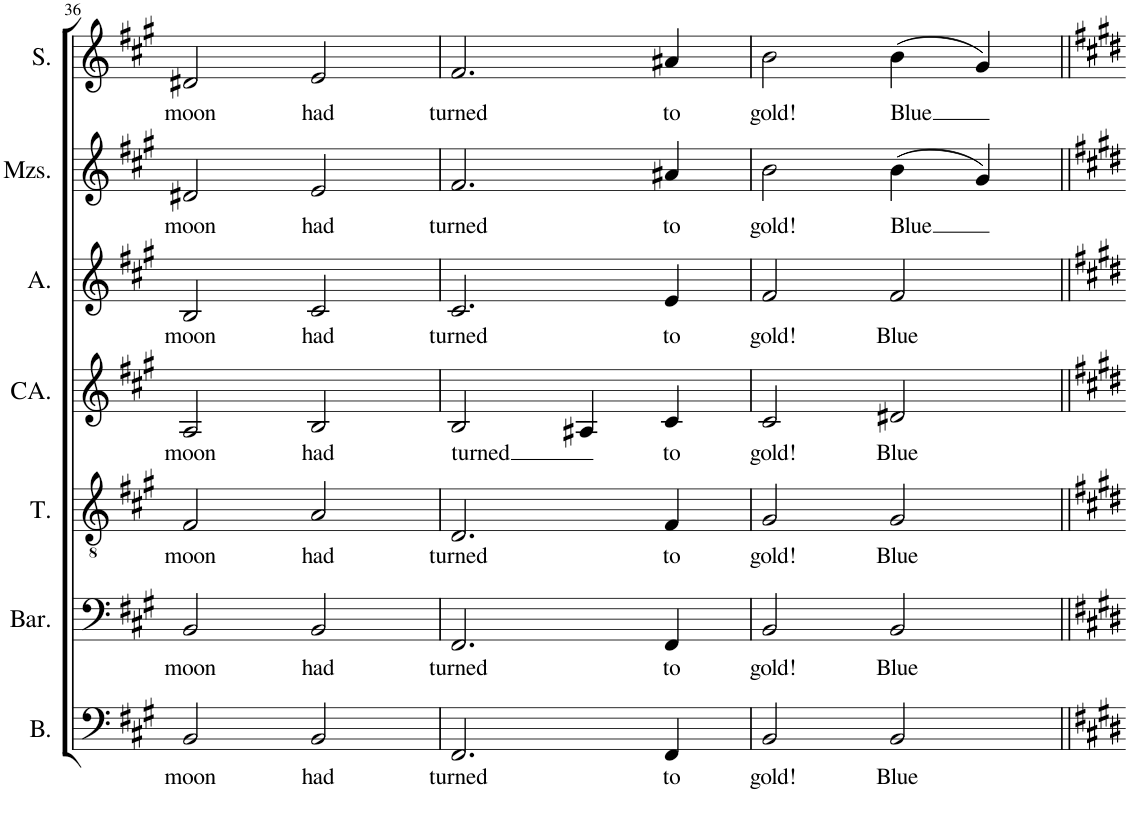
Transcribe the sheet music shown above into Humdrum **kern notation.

**kern	**text	**kern	**text	**kern	**text	**kern	**text	**kern	**text	**kern	**text	**kern	**text
*part7	*part7	*part6	*part6	*part5	*part5	*part4	*part4	*part3	*part3	*part2	*part2	*part1	*part1
*staff7	*staff7	*staff6	*staff6	*staff5	*staff5	*staff4	*staff4	*staff3	*staff3	*staff2	*staff2	*staff1	*staff1
*I"Bass	*	*I"Baritone	*	*I"Tenor	*	*I"C. Alto	*	*I"Alto	*	*I"Mezzo-soprano	*	*I"Soprano	*
*I'B.	*	*I'Bar.	*	*I'T.	*	*I'CA.	*	*I'A.	*	*I'Mzs.	*	*I'S.	*
!!LO:PB:g=z
*clefF4	*	*clefF4	*	*clefGv2	*	*clefG2	*	*clefG2	*	*clefG2	*	*clefG2	*
*k[f#c#g#]	*	*k[f#c#g#]	*	*k[f#c#g#]	*	*k[f#c#g#]	*	*k[f#c#g#]	*	*k[f#c#g#]	*	*k[f#c#g#]	*
*M4/4	*	*M4/4	*	*M4/4	*	*M4/4	*	*M4/4	*	*M4/4	*	*M4/4	*
=36	=36	=36	=36	=36	=36	=36	=36	=36	=36	=36	=36	=36	=36
!	!LO:LY:b	!	!LO:LY:b	!	!LO:LY:b	!	!LO:LY:b	!	!LO:LY:b	!	!LO:LY:b	!	!LO:LY:b
2BB/	moon	2BB/	moon	2F#/	moon	2A/	moon	2B/	moon	2d#X/	moon	2d#X/	moon
!	!LO:LY:b	!	!LO:LY:b	!	!LO:LY:b	!	!LO:LY:b	!	!LO:LY:b	!	!LO:LY:b	!	!LO:LY:b
2BB/	had	2BB/	had	2A/	had	2B/	had	2c#/	had	2e/	had	2e/	had
=37	=37	=37	=37	=37	=37	=37	=37	=37	=37	=37	=37	=37	=37
!	!LO:LY:b	!	!LO:LY:b	!	!LO:LY:b	!	!LO:LY:b	!	!LO:LY:b	!	!LO:LY:b	!	!LO:LY:b
2.FF#/	turned	2.FF#/	turned	2.D/	turned	2B/	turned	2.c#/	turned	2.f#/	turned	2.f#/	turned
.	.	.	.	.	.	4A#X/	.	.	.	.	.	.	.
!	!LO:LY:b	!	!LO:LY:b	!	!LO:LY:b	!	!LO:LY:b	!	!LO:LY:b	!	!LO:LY:b	!	!LO:LY:b
4FF#/	to	4FF#/	to	4F#/	to	4c#/	to	4e/	to	4a#X/	to	4a#X/	to
=38	=38	=38	=38	=38	=38	=38	=38	=38	=38	=38	=38	=38	=38
!	!LO:LY:b	!	!LO:LY:b	!	!LO:LY:b	!	!LO:LY:b	!	!LO:LY:b	!	!LO:LY:b	!	!LO:LY:b
2BB/	gold!	2BB/	gold!	2G#/	gold!	2c#/	gold!	2f#/	gold!	2b\	gold!	2b\	gold!
!	!LO:LY:b	!	!LO:LY:b	!	!LO:LY:b	!	!LO:LY:b	!	!LO:LY:b	!	!LO:LY:b	!	!LO:LY:b
2BB/	Blue	2BB/	Blue	2G#/	Blue	2d#X/	Blue	2f#/	Blue	(4b\	Blue	(4b\	Blue
.	.	.	.	.	.	.	.	.	.	4g#/)	.	4g#/)	.
=||	=||	=||	=||	=||	=||	=||	=||	=||	=||	=||	=||	=||	=||
*-	*-	*-	*-	*-	*-	*-	*-	*-	*-	*-	*-	*-	*-
